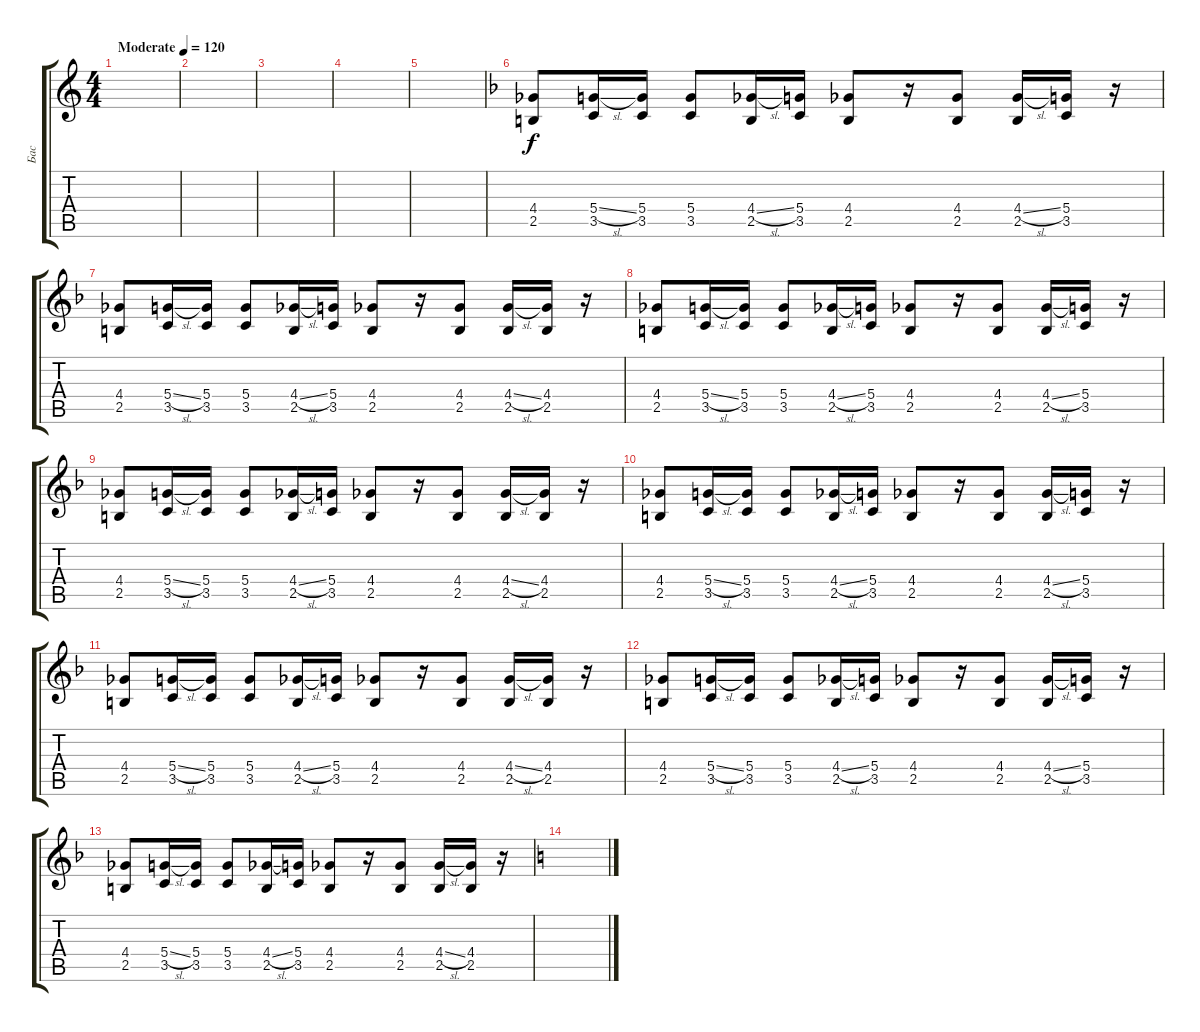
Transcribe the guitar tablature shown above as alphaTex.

\track ("Бас" "Бас") {instrument electricbassfinger}
\staff {score tabs}
\tuning (E4 B3 G3 D3 A2 E2) {hide}
\ts (4 4)
\tempo (120 "Moderate")
\clef g2
\ks c
|
|
|
|
|
\ks dminor
(4.4 2.5).8 (5.4{sl} 3.5).16 (5.4 3.5).16 (5.4 3.5).8 (4.4{sl} 2.5).16 (5.4 3.5).16 (4.4 2.5).8 r.16 (4.4 2.5).8 (4.4{sl} 2.5).16 (5.4 3.5).16 r.16 |
(4.4 2.5).8 (5.4{sl} 3.5).16 (5.4 3.5).16 (5.4 3.5).8 (4.4{sl} 2.5).16 (5.4 3.5).16 (4.4 2.5).8 r.16 (4.4 2.5).8 (4.4{sl} 2.5).16 (4.4 2.5).16 r.16 |
(4.4 2.5).8 (5.4{sl} 3.5).16 (5.4 3.5).16 (5.4 3.5).8 (4.4{sl} 2.5).16 (5.4 3.5).16 (4.4 2.5).8 r.16 (4.4 2.5).8 (4.4{sl} 2.5).16 (5.4 3.5).16 r.16 |
(4.4 2.5).8 (5.4{sl} 3.5).16 (5.4 3.5).16 (5.4 3.5).8 (4.4{sl} 2.5).16 (5.4 3.5).16 (4.4 2.5).8 r.16 (4.4 2.5).8 (4.4{sl} 2.5).16 (4.4 2.5).16 r.16 |
(4.4 2.5).8 (5.4{sl} 3.5).16 (5.4 3.5).16 (5.4 3.5).8 (4.4{sl} 2.5).16 (5.4 3.5).16 (4.4 2.5).8 r.16 (4.4 2.5).8 (4.4{sl} 2.5).16 (5.4 3.5).16 r.16 |
(4.4 2.5).8 (5.4{sl} 3.5).16 (5.4 3.5).16 (5.4 3.5).8 (4.4{sl} 2.5).16 (5.4 3.5).16 (4.4 2.5).8 r.16 (4.4 2.5).8 (4.4{sl} 2.5).16 (4.4 2.5).16 r.16 |
(4.4 2.5).8 (5.4{sl} 3.5).16 (5.4 3.5).16 (5.4 3.5).8 (4.4{sl} 2.5).16 (5.4 3.5).16 (4.4 2.5).8 r.16 (4.4 2.5).8 (4.4{sl} 2.5).16 (5.4 3.5).16 r.16 |
(4.4 2.5).8 (5.4{sl} 3.5).16 (5.4 3.5).16 (5.4 3.5).8 (4.4{sl} 2.5).16 (5.4 3.5).16 (4.4 2.5).8 r.16 (4.4 2.5).8 (4.4{sl} 2.5).16 (4.4 2.5).16 r.16 |
\ks c
